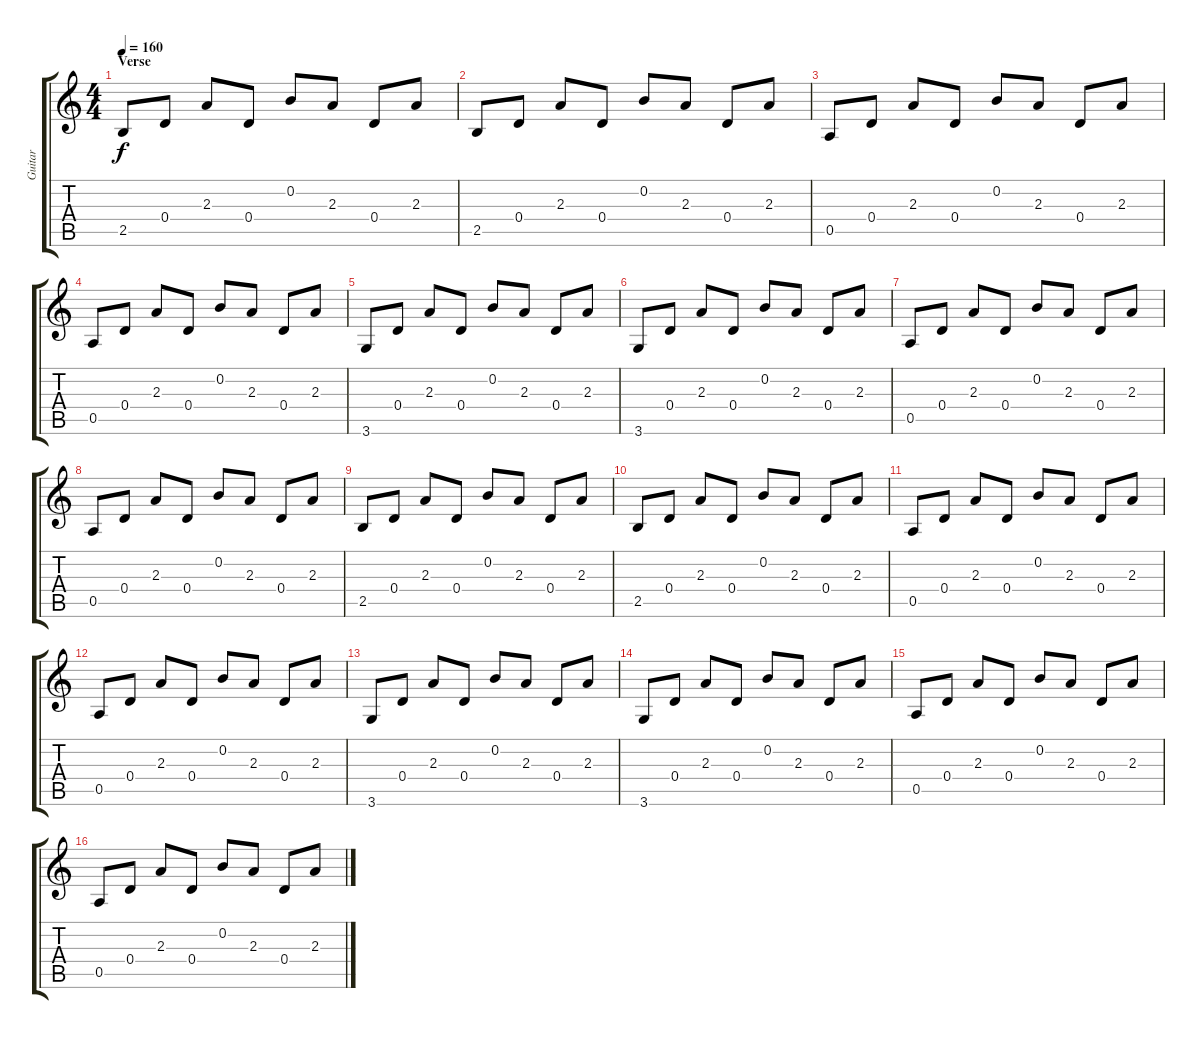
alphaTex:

\track ("Guitar" "Guitar") {instrument acousticguitarsteel}
\staff {score tabs}
\tuning (E4 B3 G3 D3 A2 E2) {hide}
\ts (4 4)
\section ("" "Verse")
\tempo 160
\clef g2
\ks c
2.5.8{dy f} 0.4.8 2.3.8 0.4.8 0.2.8 2.3.8 0.4.8 2.3.8 |
2.5.8 0.4.8 2.3.8 0.4.8 0.2.8 2.3.8 0.4.8 2.3.8 |
0.5.8 0.4.8 2.3.8 0.4.8 0.2.8 2.3.8 0.4.8 2.3.8 |
0.5.8 0.4.8 2.3.8 0.4.8 0.2.8 2.3.8 0.4.8 2.3.8 |
3.6.8 0.4.8 2.3.8 0.4.8 0.2.8 2.3.8 0.4.8 2.3.8 |
3.6.8 0.4.8 2.3.8 0.4.8 0.2.8 2.3.8 0.4.8 2.3.8 |
0.5.8 0.4.8 2.3.8 0.4.8 0.2.8 2.3.8 0.4.8 2.3.8 |
0.5.8 0.4.8 2.3.8 0.4.8 0.2.8 2.3.8 0.4.8 2.3.8 |
2.5.8 0.4.8 2.3.8 0.4.8 0.2.8 2.3.8 0.4.8 2.3.8 |
2.5.8 0.4.8 2.3.8 0.4.8 0.2.8 2.3.8 0.4.8 2.3.8 |
0.5.8 0.4.8 2.3.8 0.4.8 0.2.8 2.3.8 0.4.8 2.3.8 |
0.5.8 0.4.8 2.3.8 0.4.8 0.2.8 2.3.8 0.4.8 2.3.8 |
3.6.8 0.4.8 2.3.8 0.4.8 0.2.8 2.3.8 0.4.8 2.3.8 |
3.6.8 0.4.8 2.3.8 0.4.8 0.2.8 2.3.8 0.4.8 2.3.8 |
0.5.8 0.4.8 2.3.8 0.4.8 0.2.8 2.3.8 0.4.8 2.3.8 |
0.5.8 0.4.8 2.3.8 0.4.8 0.2.8 2.3.8 0.4.8 2.3.8
